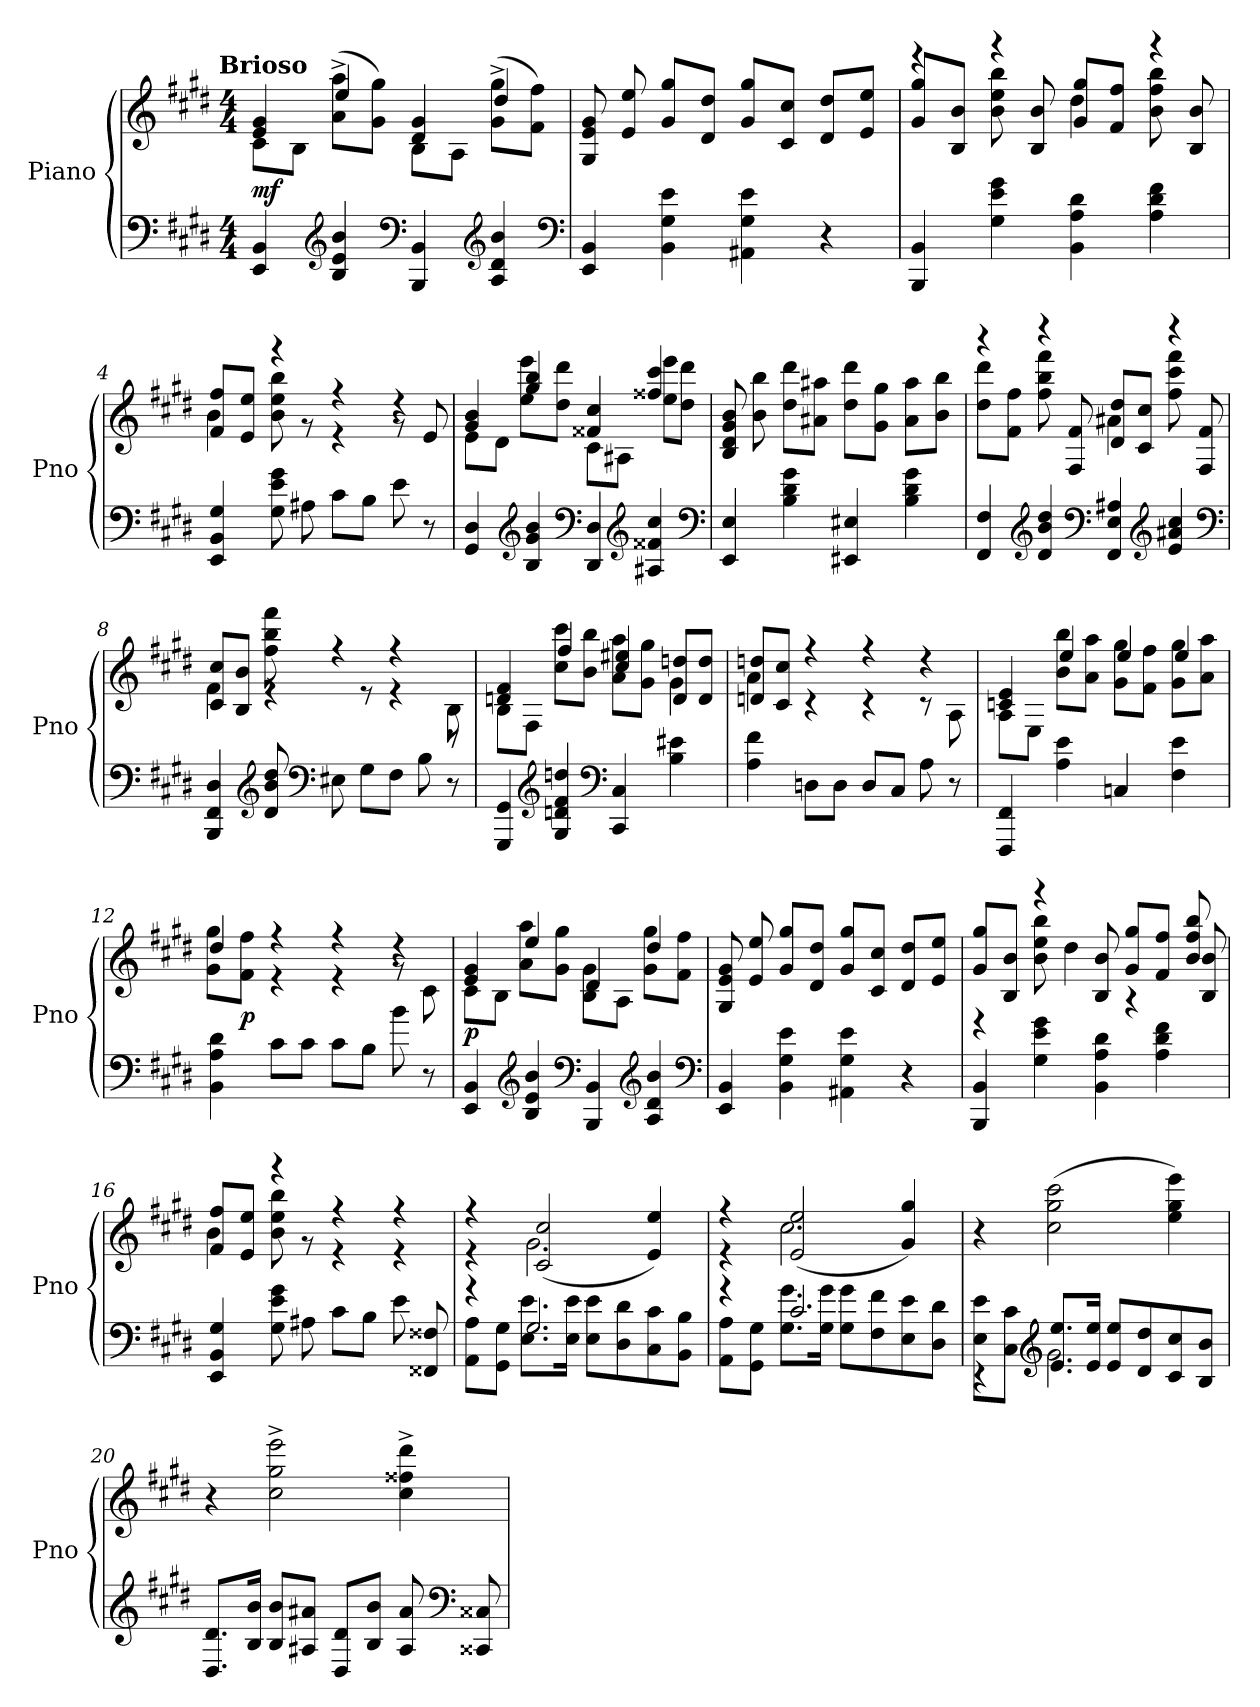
**kern	**kern	**dynam
*part1	*part1	*part1
*staff2	*staff1	*staff1/2
*I"Piano	*	*
*I'Pno	*	*
*clefF4	*clefG2	*
*k[f#c#g#d#]	*k[f#c#g#d#]	*
!!LO:TX:omd:t=Brioso
*M4/4	*M4/4	*
*MM144	*MM144	*
=1	=1	=1
*	*^	*
4EE/ 4BB/	8c#\L	4e/ 4g#/	mf
.	8B\J	.	.
*clefG2	*	*	*
4B/ 4e/ 4b/	(8a^\ 8aa^\L	4ee/	.
.	8g#\ 8gg#\J)	.	.
*clefF4	*	*	*
4BBB/ 4BB/	8B\L	4d#/ 4g#/	.
.	8A\J	.	.
*clefG2	*	*	*
4A/ 4d#/ 4b/	(8g#^\ 8gg#^\L	4dd#/	.
.	8f#\ 8ff#\J)	.	.
*	*v	*v	*
*clefF4	*	*
=2	=2	=2
4EE/ 4BB/	8G#/ 8e/ 8g#/	.
.	8e/ 8ee/	.
4BB\ 4G#\ 4e\	8g#/ 8gg#/L	.
.	8d#/ 8dd#/J	.
4AA#X\ 4G#\ 4e\	8g#/ 8gg#/L	.
.	8c#/ 8cc#/J	.
4r	8d#/ 8dd#/L	.
.	8e/ 8ee/J	.
=3	=3	=3
*	*^	*
4BBB/ 4BB/	4r	8g#/ 8gg#/L	.
.	.	8B/ 8b/J	.
4G#\ 4e\ 4g#\	4r	8b\ 8ee\ 8bb\	.
.	.	8B/ 8b/	.
4BB\ 4A\ 4d#\	4dd#\	8g#/ 8gg#/L	.
.	.	8f#/ 8ff#/J	.
4A\ 4d#\ 4f#\	4r	8b\ 8ff#\ 8bb\	.
.	.	8B/ 8b/	.
=4	=4	=4	=4
4EE/ 4BB/ 4G#/	8f#/ 8ff#/L	4b\	.
.	8e/ 8ee/J	.	.
8G#\ 8e\ 8g#\	4r	8b\ 8ee\ 8bb\	.
8A#X\	.	8r	.
8c#\L	4r	4r	.
8B\J	.	.	.
8e\	4r	8r	.
8r	.	8e/	.
=5	=5	=5	=5
4GG#/ 4D#/	4g#/ 4b/	8e\L	.
.	.	8d#\J	.
*clefG2	*	*	*
4B/ 4g#/ 4b/	4gg#/ 4bb/	8ee\ 8eee\L	.
.	.	8dd#\ 8ddd#\J	.
*clefF4	*	*	*
4DD#/ 4D#/	4f##X/ 4cc#/	8c#\L	.
.	.	8A#X\J	.
*clefG2	*	*	*
4A#X/ 4f##X/ 4cc#/	4ff##X/ 4ccc#/	8ee\ 8eee\L	.
.	.	8dd#\ 8ddd#\J	.
*	*v	*v	*
*clefF4	*	*
=6	=6	=6
4EE/ 4E/	8B/ 8d#/ 8g#/ 8b/	.
.	8b\ 8bb\	.
4B\ 4d#\ 4g#\	8dd#\ 8ddd#\L	.
.	8a#X\ 8aa#X\J	.
4EE#X/ 4E#X/	8dd#\ 8ddd#\L	.
.	8g#\ 8gg#\J	.
4B\ 4d#\ 4g#\	8a#\ 8aa#\L	.
.	8b\ 8bb\J	.
=7	=7	=7
*	*^	*
4FF#/ 4F#/	4r	8dd#\ 8ddd#\L	.
.	.	8f#\ 8ff#\J	.
*clefG2	*	*	*
4d#/ 4b/ 4dd#/	4r	8ff#\ 8bb\ 8fff#\	.
.	.	8F#/ 8f#/	.
*clefF4	*	*	*
4FF#/ 4E/ 4A#X/	4a#X\	8d#/ 8dd#/L	.
.	.	8c#/ 8cc#/J	.
*clefG2	*	*	*
4e/ 4a#X/ 4cc#/	4r	8ff#\ 8ccc#\ 8fff#\	.
.	.	8F#/ 8f#/	.
*clefF4	*	*	*
=8	=8	=8	=8
4BBB/ 4FF#/ 4D#/	4f#\	8c#/ 8cc#/L	.
.	.	8B/ 8b/J	.
*clefG2	*	*	*
8d#/ 8b/ 8dd#/	8ff#\ 8bb\ 8fff#\	4r	.
*clefF4	*	*	*
8E#X\	4r	.	.
8G#\L	.	8r	.
8F#\J	4r	4r	.
8B\	.	.	.
8r	8B\	8r	.
=9	=9	=9	=9
4GGG#/ 4GG#/	8B\L	4dn/ 4f#/	.
.	8F#\J	.	.
*clefG2	*	*	*
4G#/ 4dn/ 4f#/ 4ddn/	8cc#\ 8ccc#\L	4ff#/	.
.	8b\ 8bb\J	.	.
*clefF4	*	*	*
4CC#/ 4C#/	8a\ 8aa\L	4cc#/ 4ee#X/	.
.	8g#\ 8gg#\J	.	.
4B\ 4e#X\	4g#\	8d/ 8ddn/L	.
.	.	8d/ 8dd/J	.
=10	=10	=10	=10
4A\ 4f#\	4a\	8dn/ 8ddn/L	.
.	.	8c#/ 8cc#/J	.
8Dn\L	4r	4r	.
8D\J	.	.	.
8D/L	4r	4r	.
8C#/J	.	.	.
8A\	4r	8r	.
8r	.	8A\	.
=11	=11	=11	=11
4FFF#/ 4FF#/	8A\L	4cn/ 4e/	.
.	8E\J	.	.
4A\ 4e\	8b\ 8bb\L	4ee/	.
.	8a\ 8aa\J	.	.
4Cn/	8g#\ 8gg#\L	4ee/	.
.	8f#\ 8ff#\J	.	.
4F#\ 4e\	8g#\ 8gg#\L	4ee/	.
.	8a\ 8aa\J	.	.
=12	=12	=12	=12
4BB\ 4A\ 4d#\	4dd#/	8g#\ 8gg#\L	.
.	.	8f#\ 8ff#\J	p
8c#\L	4r	4r	.
8c#\J	.	.	.
8c#\L	4r	4r	.
8B\J	.	.	.
8b\	4r	8r	.
8r	.	8c#\	.
=13	=13	=13	=13
4EE/ 4BB/	4e/ 4g#/	8c#\L	p
.	.	8B\J	.
*clefG2	*	*	*
4B/ 4e/ 4b/	4ee/	8a\ 8aa\L	.
.	.	8g#\ 8gg#\J	.
*clefF4	*	*	*
4BBB/ 4BB/	4d#/	8B\ 8g#\L	.
.	.	8A\J	.
*clefG2	*	*	*
4A/ 4d#/ 4b/	4dd#/	8g#\ 8gg#\L	.
.	.	8f#\ 8ff#\J	.
*	*v	*v	*
*clefF4	*	*
=14	=14	=14
4EE/ 4BB/	8G#/ 8e/ 8g#/	.
.	8e/ 8ee/	.
4BB\ 4G#\ 4e\	8g#/ 8gg#/L	.
.	8d#/ 8dd#/J	.
4AA#X\ 4G#\ 4e\	8g#/ 8gg#/L	.
.	8c#/ 8cc#/J	.
4r	8d#/ 8dd#/L	.
.	8e/ 8ee/J	.
=15	=15	=15
*	*^	*
4BBB/ 4BB/	8g#/ 8gg#/L	4r	.
.	8B/ 8b/J	.	.
4G#\ 4e\ 4g#\	4r	8b\ 8ee\ 8bb\	.
.	.	4dd#\	.
4BB\ 4A\ 4d#\	8B/ 8b/	.	.
.	8g#/ 8gg#/L	4r	.
4A\ 4d#\ 4f#\	8f#/ 8ff#/J	.	.
.	8b/ 8ff#/ 8bb/	8B/ 8b/	.
=16	=16	=16	=16
4EE/ 4BB/ 4G#/	8f#/ 8ff#/L	4b\	.
.	8e/ 8ee/J	.	.
8G#\ 8e\ 8g#\	4r	8b\ 8ee\ 8bb\	.
8A#X\	.	8r	.
8c#\L	4r	4r	.
8B\J	.	.	.
8e\	4r	4r	.
8FF##X/ 8F##X/	.	.	.
=17	=17	=17	=17
*^	*	*	*
4r	8AA\ 8A\L	4r	4r	.
.	8GG#\ 8G#\J	.	.	.
2.G#/	8.E\ 8.e\L	2.g#\	(2c#/ 2cc#/	.
.	16E\ 16e\Jk	.	.	.
.	8E\ 8e\L	.	.	.
.	8D#\ 8d#\	.	.	.
.	8C#\ 8c#\	.	4e/ 4ee/)	.
.	8BB\ 8B\J	.	.	.
=18	=18	=18	=18	=18
4r	8AA\ 8A\L	4r	4r	.
.	8GG#\ 8G#\J	.	.	.
8.G#\ 8.g#\L	2.c#/	2.cc#\	(2e/ 2ee/	.
16G#\ 16g#\Jk	.	.	.	.
8G#\ 8g#\L	.	.	.	.
8F#\ 8f#\	.	.	.	.
8E\ 8e\	.	.	4g#/ 4gg#/)	.
8D#\ 8d#\J	.	.	.	.
*	*	*v	*v	*
=19	=19	=19	=19
8E\ 8e\L	4r	4r	.
8C#\ 8c#\J	.	.	.
*clefG2	*	*	*
2.g#\	8.e/ 8.ee/L	(2cc#\ 2gg#\ 2ccc#\	.
.	16e/ 16ee/Jk	.	.
.	8e/ 8ee/L	.	.
.	8d#/ 8dd#/	.	.
.	8c#/ 8cc#/	4ee\ 4gg#\ 4eee\)	.
.	8B/ 8b/J	.	.
*v	*v	*	*
=20	=20	=20
8.D#/ 8.d#/L	4r	.
16B/ 16b/Jk	.	.
8B/ 8b/L	2cc#^\ 2gg#^\ 2eee^\	.
8A#X/ 8a#X/J	.	.
8D#/ 8d#/L	.	.
8B/ 8b/J	.	.
8A#/ 8a#/	4cc#^\ 4ff##X^\ 4ddd#^\	.
*clefF4	*	*
8CC##X/ 8C##X/	.	.
=	=	=
*-	*-	*-
